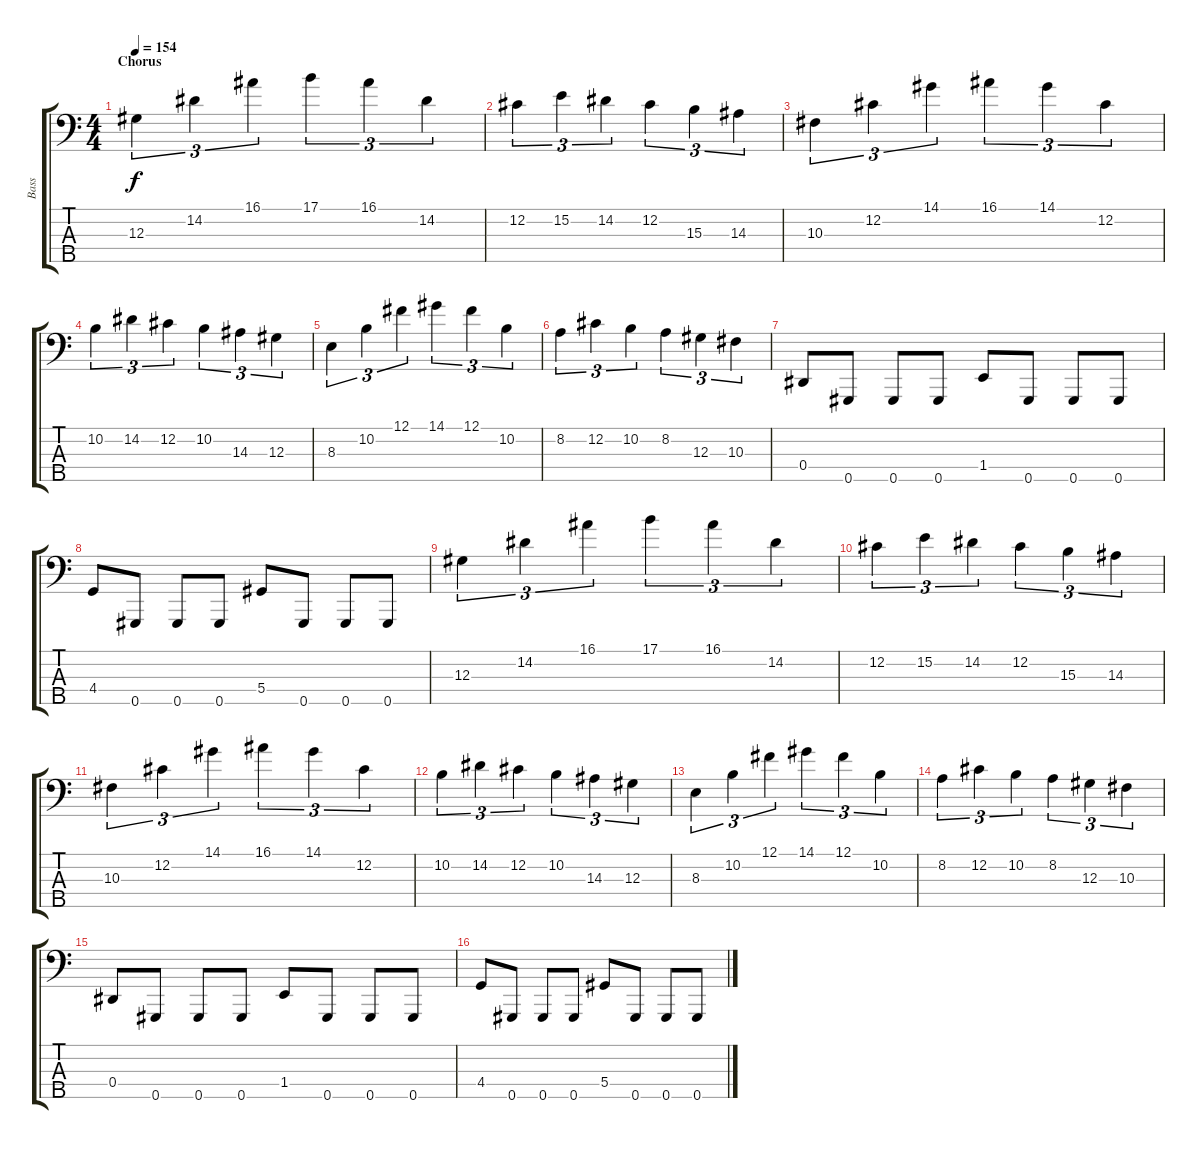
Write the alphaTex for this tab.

\track ("Bass" "Bass") {instrument electricbasspick}
\staff {score tabs}
\tuning (Gb2 Db2 Ab1 Eb1 Ab0) {hide}
\ts (4 4)
\section ("" "Chorus")
\tempo 154
\clef f4
\ks c
12.3.4{tu (3 2) dy f} 14.2.4{tu (3 2)} 16.1.4{tu (3 2)} 17.1.4{tu (3 2)} 16.1.4{tu (3 2)} 14.2.4{tu (3 2)} |
12.2.4{tu (3 2)} 15.2.4{tu (3 2)} 14.2.4{tu (3 2)} 12.2.4{tu (3 2)} 15.3.4{tu (3 2)} 14.3.4{tu (3 2)} |
10.3.4{tu (3 2)} 12.2.4{tu (3 2)} 14.1.4{tu (3 2)} 16.1.4{tu (3 2)} 14.1.4{tu (3 2)} 12.2.4{tu (3 2)} |
10.2.4{tu (3 2)} 14.2.4{tu (3 2)} 12.2.4{tu (3 2)} 10.2.4{tu (3 2)} 14.3.4{tu (3 2)} 12.3.4{tu (3 2)} |
8.3.4{tu (3 2)} 10.2.4{tu (3 2)} 12.1.4{tu (3 2)} 14.1.4{tu (3 2)} 12.1.4{tu (3 2)} 10.2.4{tu (3 2)} |
8.2.4{tu (3 2)} 12.2.4{tu (3 2)} 10.2.4{tu (3 2)} 8.2.4{tu (3 2)} 12.3.4{tu (3 2)} 10.3.4{tu (3 2)} |
0.4.8 0.5.8 0.5.8 0.5.8 1.4.8 0.5.8 0.5.8 0.5.8 |
4.4.8 0.5.8 0.5.8 0.5.8 5.4.8 0.5.8 0.5.8 0.5.8 |
12.3.4{tu (3 2)} 14.2.4{tu (3 2)} 16.1.4{tu (3 2)} 17.1.4{tu (3 2)} 16.1.4{tu (3 2)} 14.2.4{tu (3 2)} |
12.2.4{tu (3 2)} 15.2.4{tu (3 2)} 14.2.4{tu (3 2)} 12.2.4{tu (3 2)} 15.3.4{tu (3 2)} 14.3.4{tu (3 2)} |
10.3.4{tu (3 2)} 12.2.4{tu (3 2)} 14.1.4{tu (3 2)} 16.1.4{tu (3 2)} 14.1.4{tu (3 2)} 12.2.4{tu (3 2)} |
10.2.4{tu (3 2)} 14.2.4{tu (3 2)} 12.2.4{tu (3 2)} 10.2.4{tu (3 2)} 14.3.4{tu (3 2)} 12.3.4{tu (3 2)} |
8.3.4{tu (3 2)} 10.2.4{tu (3 2)} 12.1.4{tu (3 2)} 14.1.4{tu (3 2)} 12.1.4{tu (3 2)} 10.2.4{tu (3 2)} |
8.2.4{tu (3 2)} 12.2.4{tu (3 2)} 10.2.4{tu (3 2)} 8.2.4{tu (3 2)} 12.3.4{tu (3 2)} 10.3.4{tu (3 2)} |
0.4.8 0.5.8 0.5.8 0.5.8 1.4.8 0.5.8 0.5.8 0.5.8 |
4.4.8 0.5.8 0.5.8 0.5.8 5.4.8 0.5.8 0.5.8 0.5.8
